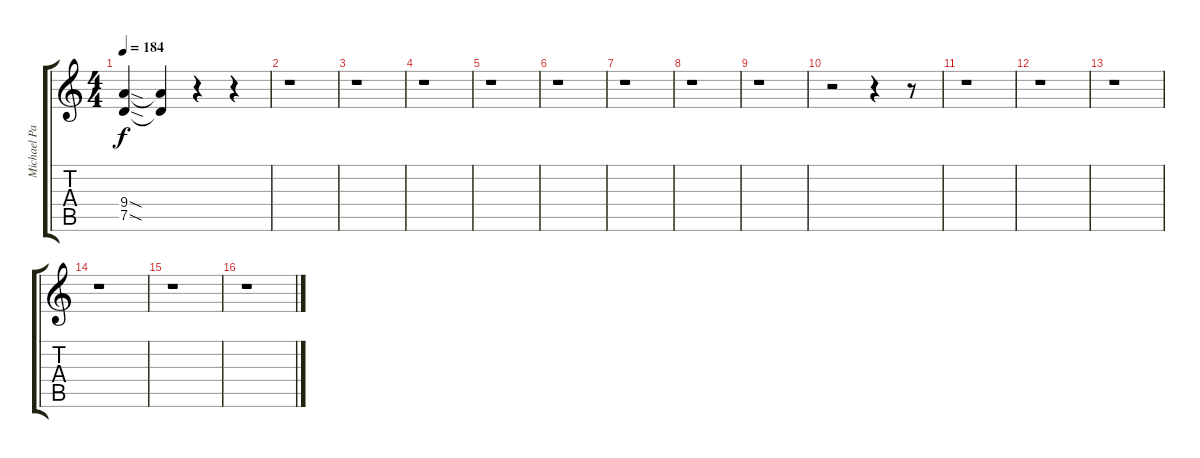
\track ("Michael Paget - Guitar" "Michael Pa") {instrument distortionguitar}
\staff {score tabs}
\tuning (D4 A3 F3 C3 G2 C2) {hide}
\ts (4 4)
\tempo 184
\clef g2
\ks c
(9.4{sod} 7.5{sod}).4{dy f} (9.4{t} 7.5{t}).4 r.4 r.4 |
r.1 |
r.1 |
r.1 |
r.1 |
r.1 |
r.1 |
r.1 |
r.1 |
r.2 r.4 r.8 |
r.1 |
r.1 |
r.1 |
r.1 |
r.1 |
r.1
